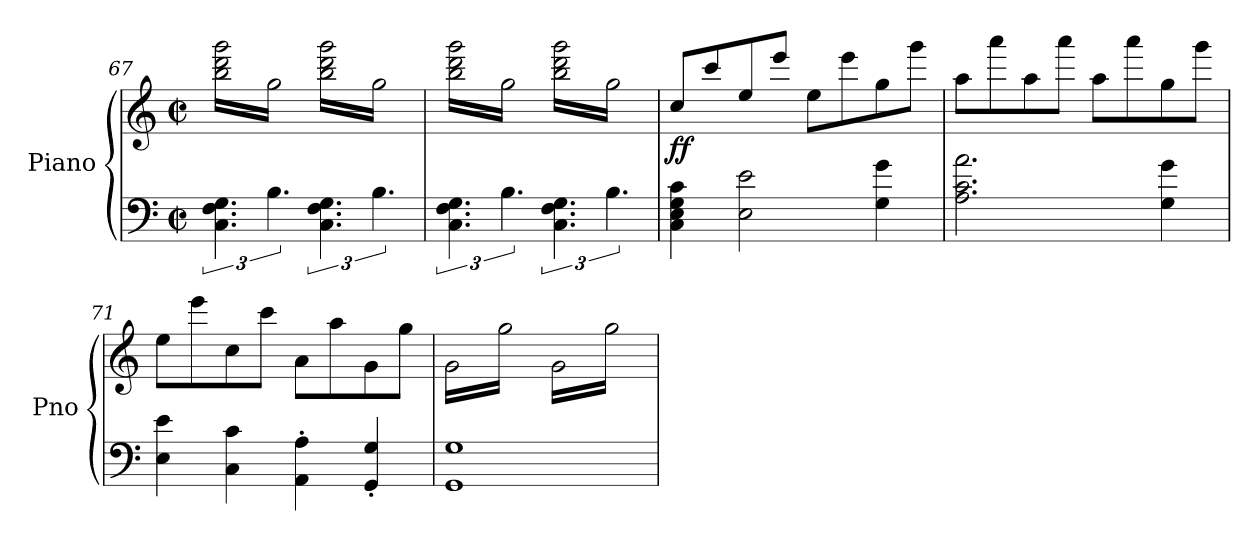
**kern	**kern	**dynam
*part1	*part1	*part1
*staff2	*staff1	*staff1/2
*I"Piano	*	*
*I'Pno	*	*
*clefF4	*clefG2	*
*k[]	*k[]	*
*M4/4	*M4/4	*
*met(c|)	*met(c|)	*
=67	=67	=67
*	*tremolo	*
6.C\ 6.F\ 6.G\	16bb\ 16ddd\ 16ggg\LL	.
.	16gg\	.
.	16bb\ 16ddd\ 16ggg\	.
.	16gg\	.
6.B\	16bb\ 16ddd\ 16ggg\	.
.	16gg\	.
.	16bb\ 16ddd\ 16ggg\	.
.	16gg\JJ	.
6.C\ 6.F\ 6.G\	16bb\ 16ddd\ 16ggg\LL	.
.	16gg\	.
.	16bb\ 16ddd\ 16ggg\	.
.	16gg\	.
6.B\	16bb\ 16ddd\ 16ggg\	.
.	16gg\	.
.	16bb\ 16ddd\ 16ggg\	.
.	16gg\JJ	.
=68	=68	=68
6.C\ 6.F\ 6.G\	16bb\ 16ddd\ 16ggg\LL	.
.	16gg\	.
.	16bb\ 16ddd\ 16ggg\	.
.	16gg\	.
6.B\	16bb\ 16ddd\ 16ggg\	.
.	16gg\	.
.	16bb\ 16ddd\ 16ggg\	.
.	16gg\JJ	.
6.C\ 6.F\ 6.G\	16bb\ 16ddd\ 16ggg\LL	.
.	16gg\	.
.	16bb\ 16ddd\ 16ggg\	.
.	16gg\	.
6.B\	16bb\ 16ddd\ 16ggg\	.
.	16gg\	.
.	16bb\ 16ddd\ 16ggg\	.
.	16gg\JJ	.
*	*Xtremolo	*
=69	=69	=69
!	!	!LO:DY:b
4C\ 4E\ 4G\ 4c\	8cc/L	ff
.	.	.
.	8ccc/	.
.	.	.
2E\ 2e\	8ee/	.
.	8eee/J	.
.	8ee\L	.
.	8eee\	.
4G\ 4g\	8gg\	.
.	8ggg\J	.
=70	=70	=70
2.A\ 2.c\ 2.a\	8aa\L	.
.	8aaa\	.
.	8aa\	.
.	8aaa\J	.
.	8aa\L	.
.	8aaa\	.
4G\ 4g\	8gg\	.
.	8ggg\J	.
!!LO:LB:g=z
=71	=71	=71
4E\ 4e\	8ee\L	.
.	8eee\	.
4C\ 4c\	8cc\	.
.	8ccc\J	.
4AA\' 4A\'	8a\L	.
.	8aa\	.
4GG/' 4G/'	8g\	.
.	8gg\J	.
=72	=72	=72
*	*tremolo	*
1GG 1G	16g\LL	.
.	16gg\	.
.	16g\	.
.	16gg\	.
.	16g\	.
.	16gg\	.
.	16g\	.
.	16gg\JJ	.
.	16g\LL	.
.	16gg\	.
.	16g\	.
.	16gg\	.
.	16g\	.
.	16gg\	.
.	16g\	.
.	16gg\JJ	.
*	*Xtremolo	*
.	.	.
.	.	.
.	.	.
.	.	.
=	=	=
*-	*-	*-
